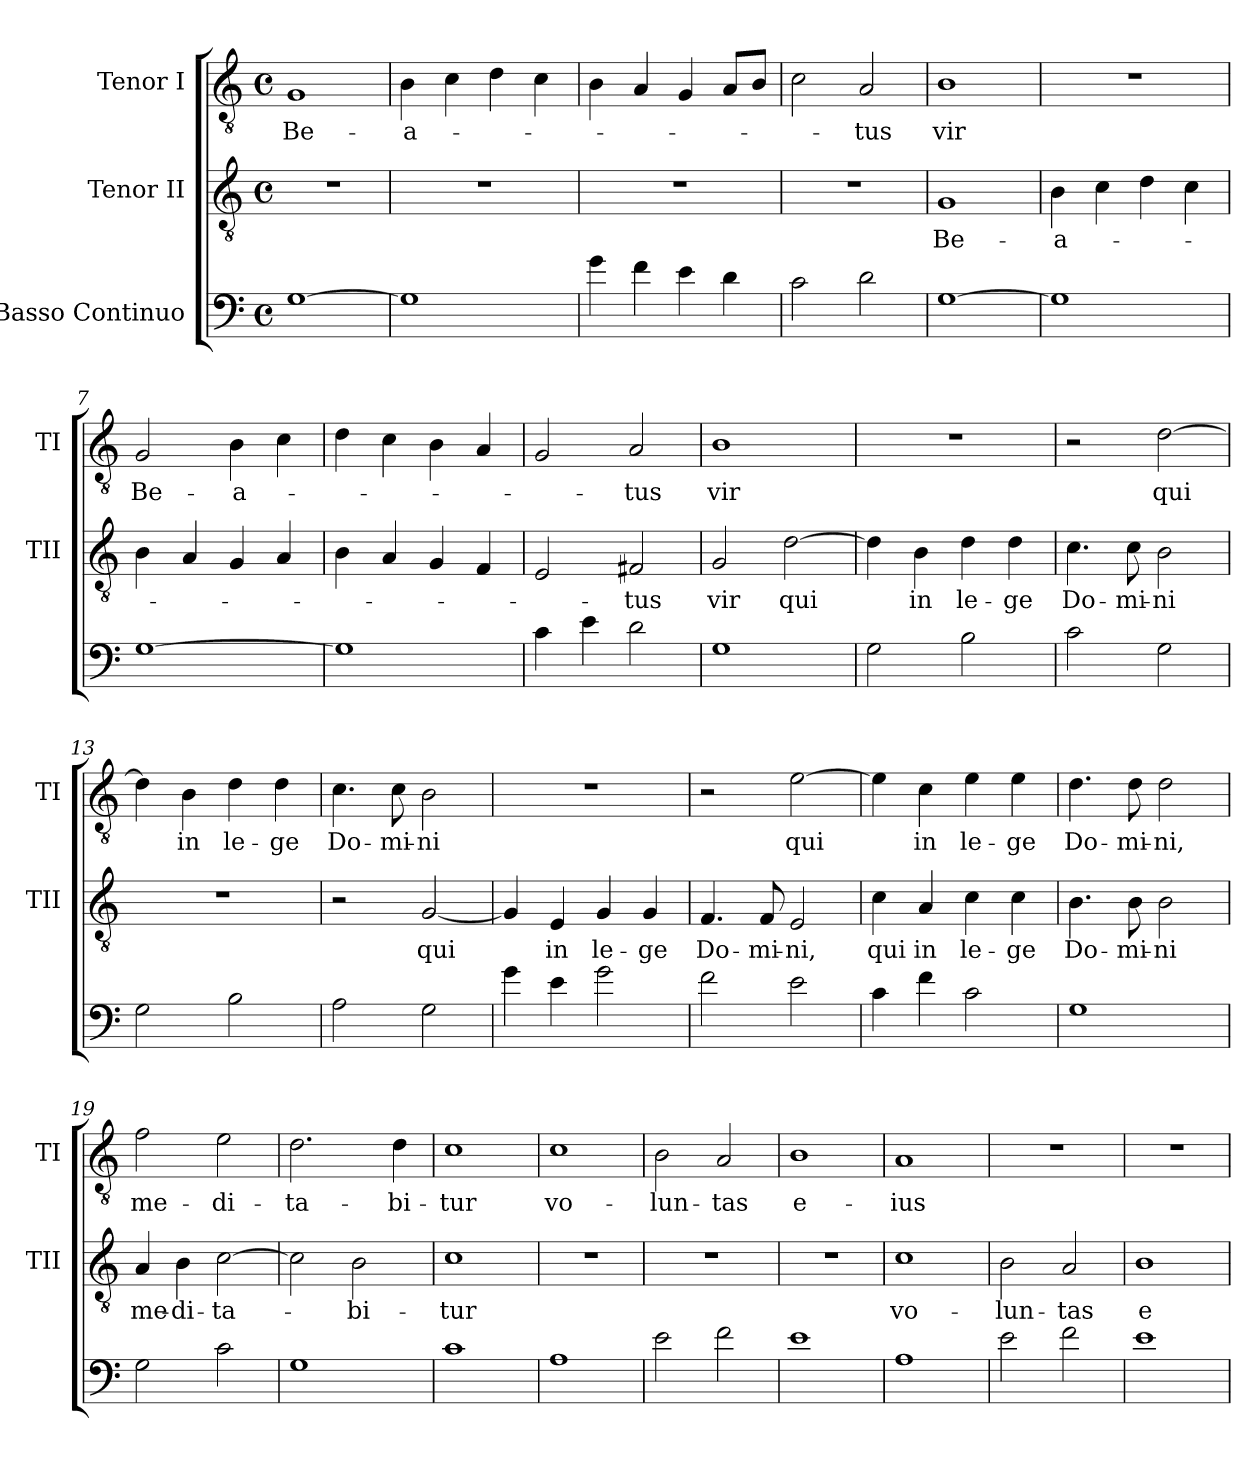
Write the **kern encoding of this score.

**kern	**kern	**text	**kern	**text
*part3	*part2	*part2	*part1	*part1
*staff3	*staff2	*staff2	*staff1	*staff1
*I"Basso Continuo	*I"Tenor II	*	*I"Tenor I	*
*	*I'TII	*	*I'TI	*
*clefF4	*clefGv2	*	*clefGv2	*
*ITrd7c12	*	*	*	*
*k[]	*k[]	*	*k[]	*
*C:	*C:	*	*C:	*
*M4/4	*M4/4	*	*M4/4	*
*met(c)	*met(c)	*	*met(c)	*
=1	=1	=1	=1	=1
!	!	!	!	!LO:LY:b
[<1GG	1r	.	1G	Be-
=2	=2	=2	=2	=2
!	!	!	!	!LO:LY:b
1GG]	1r	.	4B\	-a-
.	.	.	4c\	.
.	.	.	4d\	.
.	.	.	4c\	.
=3	=3	=3	=3	=3
4G\	1r	.	4B\	.
4F\	.	.	4A/	.
4E\	.	.	4G/	.
4D\	.	.	8A/L	.
.	.	.	8B/J	.
=4	=4	=4	=4	=4
2C\	1r	.	2c\	.
!	!	!	!	!LO:LY:b
2D\	.	.	2A/	-tus
=5	=5	=5	=5	=5
!	!	!LO:LY:b	!	!LO:LY:b
[<1GG	1G	Be-	1B	vir
=6	=6	=6	=6	=6
!	!	!LO:LY:b	!	!
1GG]	4B\	-a-	1r	.
.	4c\	.	.	.
.	4d\	.	.	.
.	4c\	.	.	.
=7	=7	=7	=7	=7
!	!	!	!	!LO:LY:b
[<1GG	4B\	.	2G/	Be-
.	4A/	.	.	.
!	!	!	!	!LO:LY:b
.	4G/	.	4B\	-a-
.	4A/	.	4c\	.
!!LO:LB:g=z
=8	=8	=8	=8	=8
1GG]	4B\	.	4d\	.
.	4A/	.	4c\	.
.	4G/	.	4B\	.
.	4F/	.	4A/	.
=9	=9	=9	=9	=9
4C\	2E/	.	2G/	.
4E\	.	.	.	.
!	!	!LO:LY:b	!	!LO:LY:b
2D\	2F#X/	-tus	2A/	-tus
=10	=10	=10	=10	=10
!	!	!LO:LY:b	!	!LO:LY:b
1GG	2G/	vir	1B	vir
!	!	!LO:LY:b	!	!
.	[>2d\	qui	.	.
=11	=11	=11	=11	=11
2GG\	4d\]	.	1r	.
!	!	!LO:LY:b	!	!
.	4B\	in	.	.
!	!	!LO:LY:b	!	!
2BB\	4d\	le-	.	.
!	!	!LO:LY:b	!	!
.	4d\	-ge	.	.
=12	=12	=12	=12	=12
!	!	!LO:LY:b	!	!
2C\	4.c\	Do-	2r	.
!	!	!LO:LY:b:rj	!	!
.	8c\	-mi-	.	.
!	!	!LO:LY:b:rj	!	!LO:LY:b
2GG\	2B\	-ni	[>2d\	qui
=13	=13	=13	=13	=13
2GG\	1r	.	4d\]	.
!	!	!	!	!LO:LY:b
.	.	.	4B\	in
!	!	!	!	!LO:LY:b
2BB\	.	.	4d\	le-
!	!	!	!	!LO:LY:b
.	.	.	4d\	-ge
=14	=14	=14	=14	=14
!	!	!	!	!LO:LY:b
2AA\	2r	.	4.c\	Do-
!	!	!	!	!LO:LY:b:rj
.	.	.	8c\	-mi-
!	!	!LO:LY:b	!	!LO:LY:b:rj
2GG\	[<2G/	qui	2B\	-ni
!!LO:LB:g=z
=15	=15	=15	=15	=15
4G\	4G/]	.	1r	.
!	!	!LO:LY:b	!	!
4E\	4E/	in	.	.
!	!	!LO:LY:b	!	!
2G\	4G/	le-	.	.
!	!	!LO:LY:b	!	!
.	4G/	-ge	.	.
=16	=16	=16	=16	=16
!	!	!LO:LY:b	!	!
2F\	4.F/	Do-	2r	.
!	!	!LO:LY:b	!	!
.	8F/	-mi-	.	.
!	!	!LO:LY:b	!	!LO:LY:b
2E\	2E/	-ni,	[>2e\	qui
=17	=17	=17	=17	=17
!	!	!LO:LY:b	!	!
4C\	4c\	qui	4e\]	.
!	!	!LO:LY:b	!	!LO:LY:b
4F\	4A/	in	4c\	in
!	!	!LO:LY:b	!	!LO:LY:b
2C\	4c\	le-	4e\	le-
!	!	!LO:LY:b	!	!LO:LY:b
.	4c\	-ge	4e\	-ge
=18	=18	=18	=18	=18
!	!	!LO:LY:b	!	!LO:LY:b
1GG	4.B\	Do-	4.d\	Do-
!	!	!LO:LY:b	!	!LO:LY:b
.	8B\	-mi-	8d\	-mi-
!	!	!LO:LY:b	!	!LO:LY:b
.	2B\	-ni	2d\	-ni,
=19	=19	=19	=19	=19
!	!	!LO:LY:b	!	!LO:LY:b
2GG\	4A/	me-	2f\	me-
!	!	!LO:LY:b	!	!
.	4B\	-di-	.	.
!	!	!LO:LY:b	!	!LO:LY:b
2C\	[>2c\	-ta-	2e\	-di-
=20	=20	=20	=20	=20
!	!	!	!	!LO:LY:b
1GG	2c\]	.	2.d\	-ta-
!	!	!LO:LY:b	!	!
.	2B\	-bi-	.	.
!	!	!	!	!LO:LY:b
.	.	.	4d\	-bi-
=21	=21	=21	=21	=21
!	!	!LO:LY:b	!	!LO:LY:b
1C	1c	-tur	1c	-tur
!!LO:PB:g=z
=22	=22	=22	=22	=22
!	!	!	!	!LO:LY:b
1AA	1r	.	1c	vo-
=23	=23	=23	=23	=23
!	!	!	!	!LO:LY:b
2E\	1r	.	2B\	-lun-
!	!	!	!	!LO:LY:b
2F\	.	.	2A/	-tas
=24	=24	=24	=24	=24
!	!	!	!	!LO:LY:b:rj
1E	1r	.	1B	e-
=25	=25	=25	=25	=25
!	!	!LO:LY:b	!	!LO:LY:b
1AA	1c	vo-	1A	-ius
=26	=26	=26	=26	=26
!	!	!LO:LY:b	!	!
2E\	2B\	-lun-	1r	.
!	!	!LO:LY:b	!	!
2F\	2A/	-tas	.	.
=27	=27	=27	=27	=27
!	!	!LO:LY:b:rj	!	!
1E	1B	e-	1r	.
=	=	=	=	=
*-	*-	*-	*-	*-
